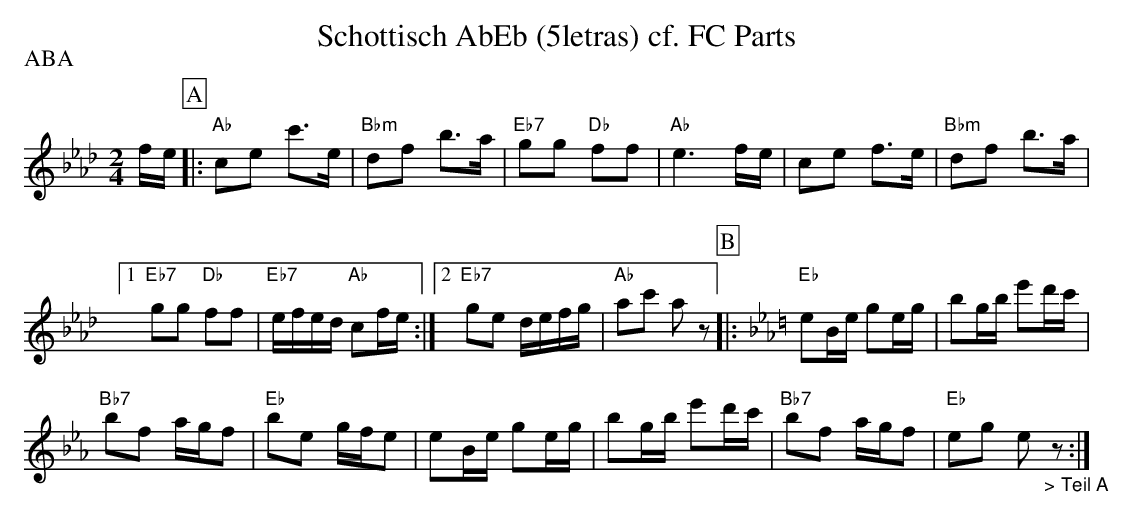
X:1
T:Schottisch AbEb (5letras) cf. FC Parts
P:ABA
M:2/4
L:1/8
K:Abmaj%%MIDI gchordon
f/2e/2[P:A] |: "Ab"ce c'>e | "Bbm"df b>a | "Eb7"gg "Db"ff | "Ab"e3f/2e/2 | ce f>e | "Bbm"df b>a |1
"Eb7"gg "Db"ff | "Eb7"e/2f/2e/2d/2 "Ab"cf/2e/2 :|2 "Eb7"ge d/2e/2f/2g/2 | "Ab"ac' az [P:B] |: [K:Ebmaj] "Eb"eB/2e/2 ge/2g/2 | bg/2b/2 e'd'/2c'/2 |
"Bb7"bf a/2g/2f | "Eb"be g/2f/2e | eB/2e/2 ge/2g/2 | bg/2b/2 e'd'/2c'/2 | "Bb7"bf a/2g/2f | "Eb"eg e"_> Teil A"z :|
